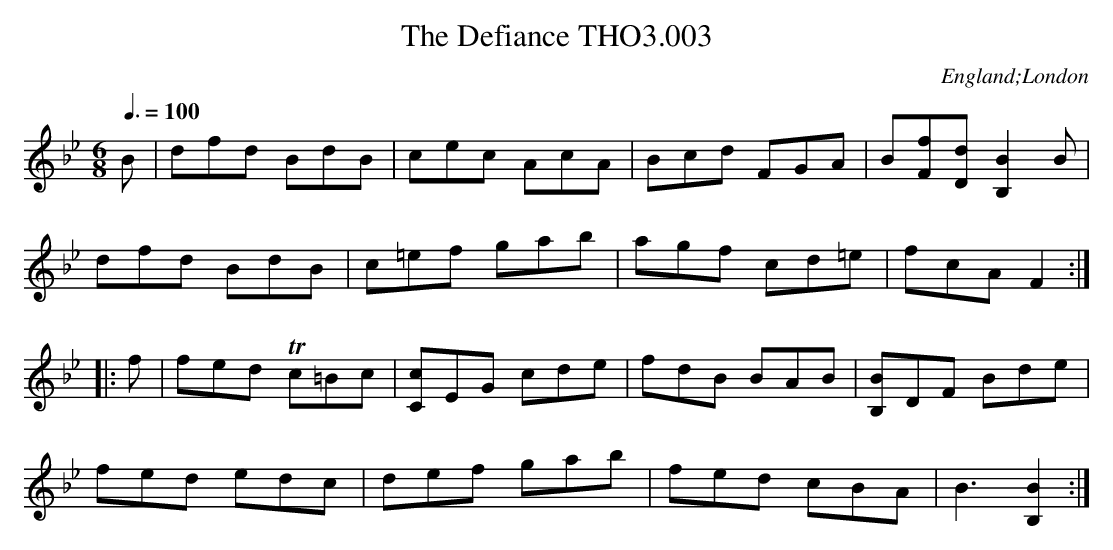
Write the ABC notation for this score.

X:1
T:Defiance THO3.003, The
O:England;London
M:6/8
L:1/8
Q:3/8=100
K:Bb
B|dfd BdB|cec AcA|Bcd FGA|B[fF][dD] [B2B,2] B|
dfd BdB|c=ef gab|agf cd=e|fcA F2:|
|:f|fed Tc=Bc|[cC]EG cde|fdB BAB|[BB,]DF Bde|
fed edc|def gab|fed cBA|B3 [B2B,2]:|
